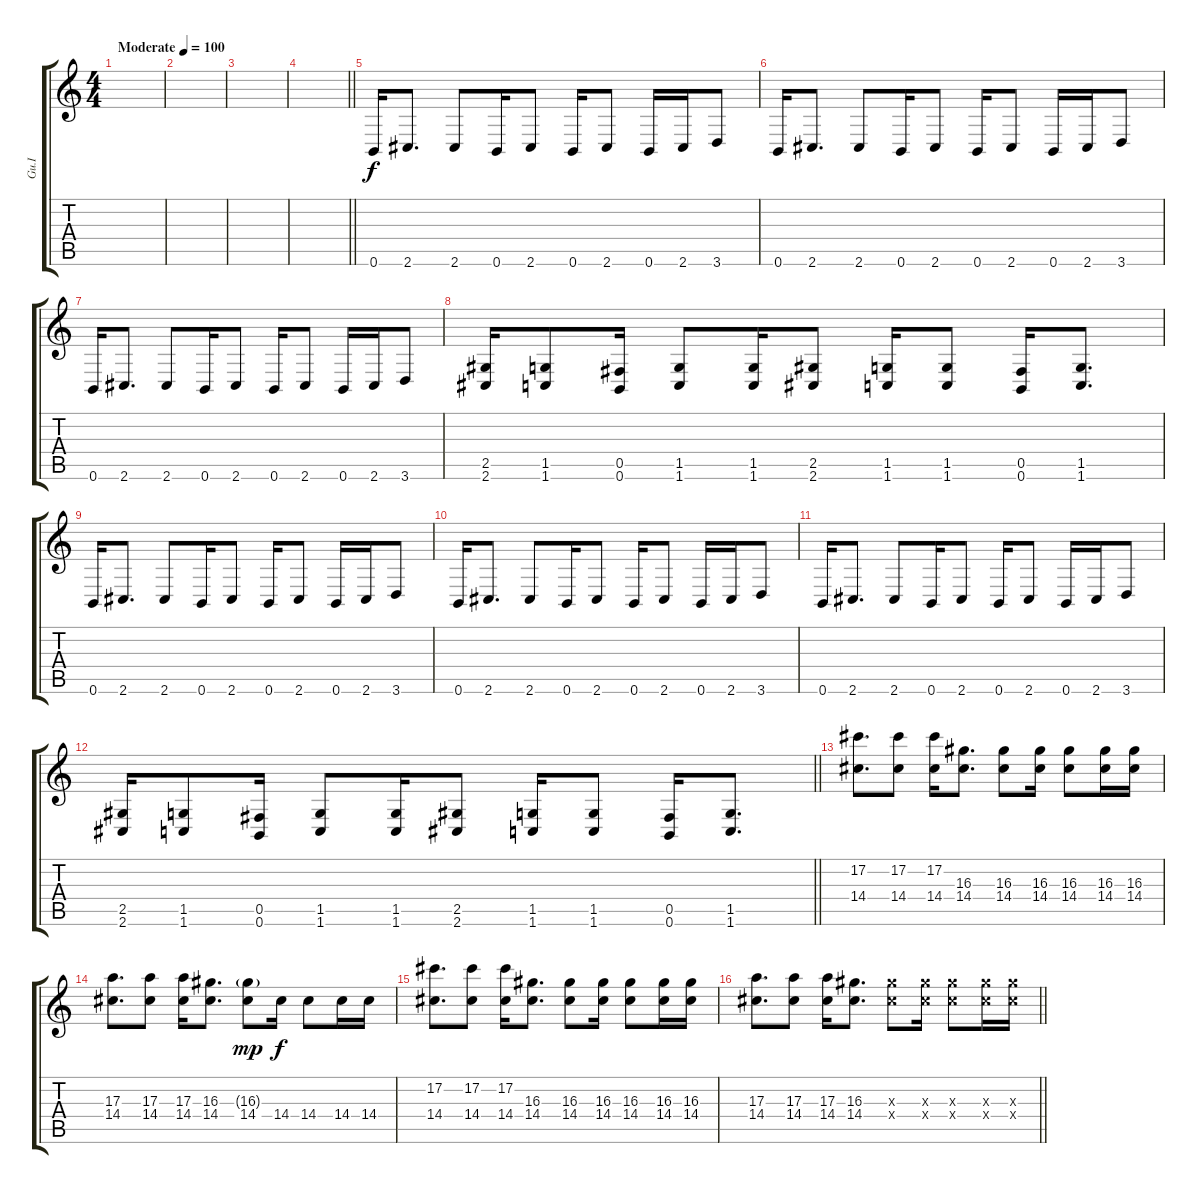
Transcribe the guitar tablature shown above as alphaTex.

\track ("Gu.I" "Gu.I") {instrument distortionguitar}
\staff {score tabs}
\tuning (Db4 Ab3 E3 B2 Gb2 B1) {hide}
\ts (4 4)
\tempo (100 "Moderate")
\clef g2
\ks c
|
|
|
\barLineRight lightlight
|
0.6.16 2.6.8{d} 2.6.8 0.6.16 2.6.8 0.6.16 2.6.8 0.6.16 2.6.16 3.6.8 |
0.6.16 2.6.8{d} 2.6.8 0.6.16 2.6.8 0.6.16 2.6.8 0.6.16 2.6.16 3.6.8 |
0.6.16 2.6.8{d} 2.6.8 0.6.16 2.6.8 0.6.16 2.6.8 0.6.16 2.6.16 3.6.8 |
(2.5 2.6).16 (1.5 1.6).8 (0.5 0.6).16 (1.5 1.6).8 (1.5 1.6).16 (2.5 2.6).8 (1.5 1.6).16 (1.5 1.6).8 (0.5 0.6).16 (1.5 1.6).8{d} |
0.6.16 2.6.8{d} 2.6.8 0.6.16 2.6.8 0.6.16 2.6.8 0.6.16 2.6.16 3.6.8 |
0.6.16 2.6.8{d} 2.6.8 0.6.16 2.6.8 0.6.16 2.6.8 0.6.16 2.6.16 3.6.8 |
0.6.16 2.6.8{d} 2.6.8 0.6.16 2.6.8 0.6.16 2.6.8 0.6.16 2.6.16 3.6.8 |
\barLineRight lightlight
(2.5 2.6).16 (1.5 1.6).8 (0.5 0.6).16 (1.5 1.6).8 (1.5 1.6).16 (2.5 2.6).8 (1.5 1.6).16 (1.5 1.6).8 (0.5 0.6).16 (1.5 1.6).8{d} |
(17.2 14.4).8{d instrument electricguitarclean} (17.2 14.4).8 (17.2 14.4).16 (16.3 14.4).8{d} (16.3 14.4).8 (16.3 14.4).16 (16.3 14.4).8 (16.3 14.4).16 (16.3 14.4).16 |
(17.3 14.4).8{d} (17.3 14.4).8 (17.3 14.4).16 (16.3 14.4).8{d} (16.3{g} 14.4).8{dy mp} 14.4.16{dy f} 14.4.8 14.4.16 14.4.16 |
(17.2 14.4).8{d} (17.2 14.4).8 (17.2 14.4).16 (16.3 14.4).8{d} (16.3 14.4).8 (16.3 14.4).16 (16.3 14.4).8 (16.3 14.4).16 (16.3 14.4).16 |
\barLineRight lightlight
(17.3 14.4).8{d} (17.3 14.4).8 (17.3 14.4).16 (16.3 14.4).8{d} (16.3{x} 14.4{x}).8 (16.3{x} 14.4{x}).16 (16.3{x} 14.4{x}).8 (16.3{x} 14.4{x}).16 (16.3{x} 14.4{x}).16
